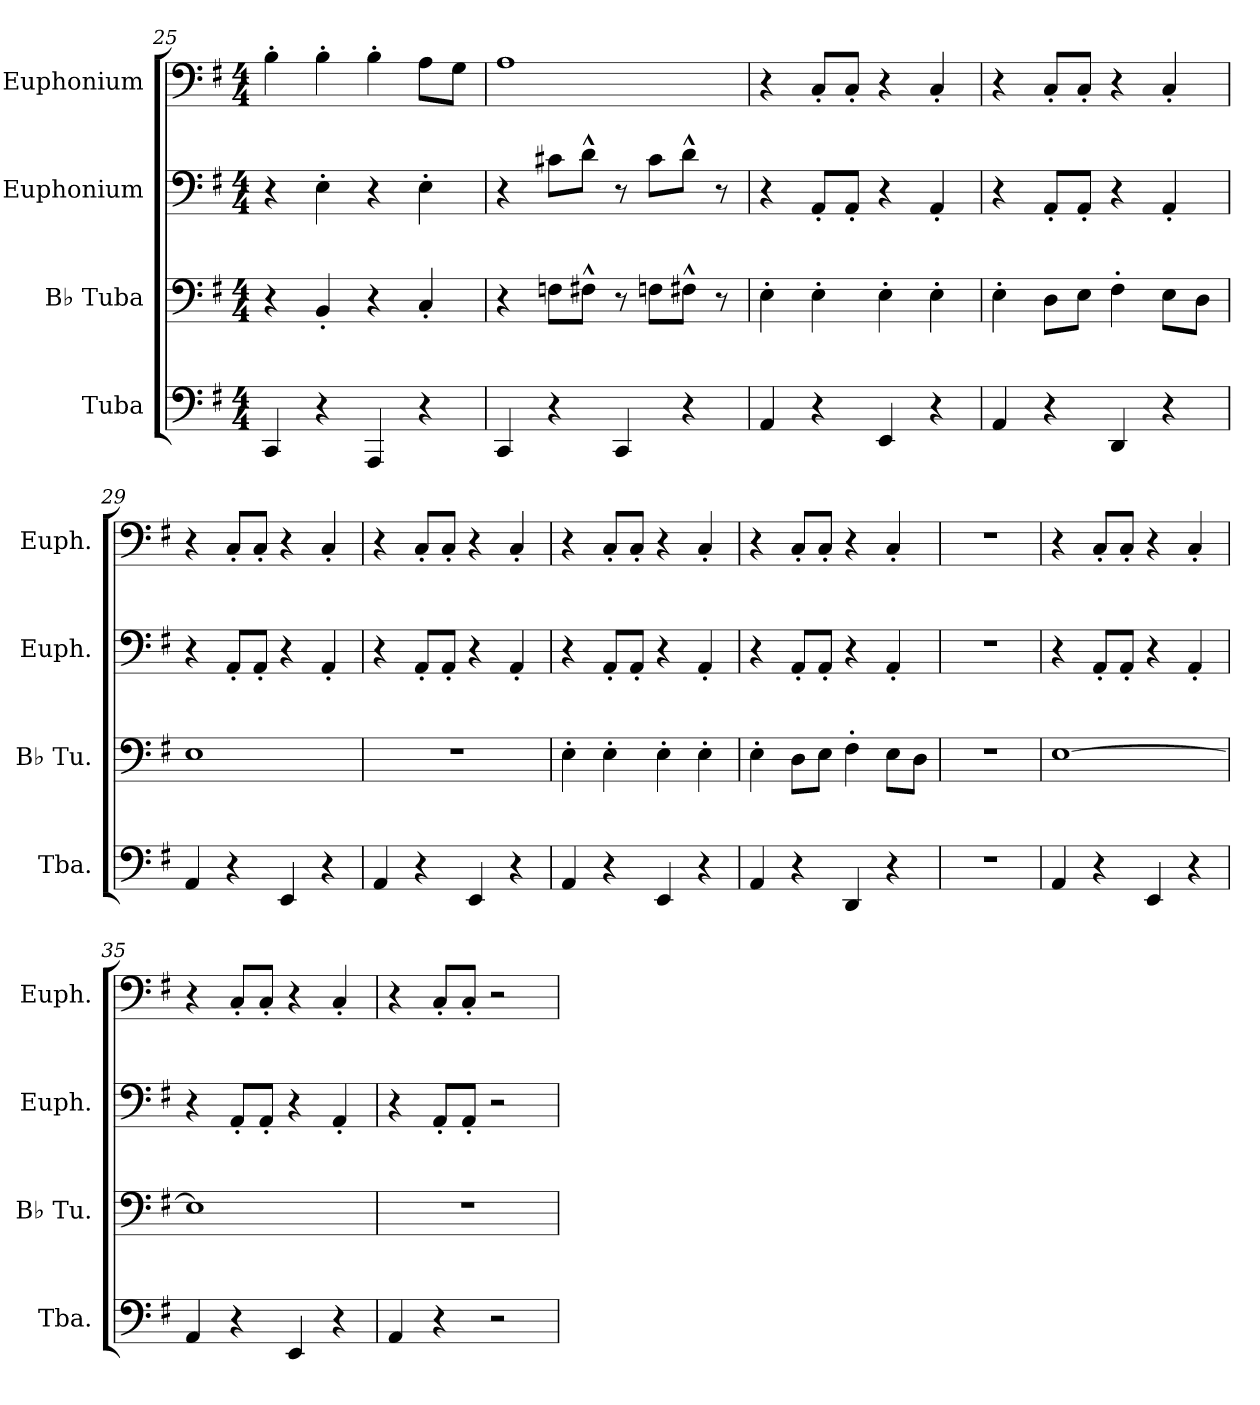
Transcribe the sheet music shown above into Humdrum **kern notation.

**kern	**kern	**kern	**kern
*part4	*part3	*part2	*part1
*staff4	*staff3	*staff2	*staff1
*I"Tuba	*I"B♭ Tuba	*I"Euphonium	*I"Euphonium
*I'Tba.	*I'B♭ Tu.	*I'Euph.	*I'Euph.
*clefF4	*clefF4	*clefF4	*clefF4
*k[f#]	*k[f#]	*k[f#]	*k[f#]
*M4/4	*M4/4	*M4/4	*M4/4
=25	=25	=25	=25
4CC/	4r	4r	4B'\
4r	4BB'/	4E'\	4B'\
4AAA/	4r	4r	4B'\
4r	4C'/	4E'\	8A\L
.	.	.	8G\J
=26	=26	=26	=26
4CC/	4r	4r	1A
4r	8Fn\L	8c#X\L	.
.	8F#X^^\J	8d^^\J	.
4CC/	8r	8r	.
.	8Fn\L	8c#\L	.
4r	8F#X^^\J	8d^^\J	.
.	8r	8r	.
!!LO:LB:g=z
=27	=27	=27	=27
4AA/	4E'\	4r	4r
4r	4E'\	8AA'/L	8C'/L
.	.	8AA'/J	8C'/J
4EE/	4E'\	4r	4r
4r	4E'\	4AA'/	4C'/
=28	=28	=28	=28
4AA/	4E'\	4r	4r
4r	8D\L	8AA'/L	8C'/L
.	8E\J	8AA'/J	8C'/J
4DD/	4F#'\	4r	4r
4r	8E\L	4AA'/	4C'/
.	8D\J	.	.
=29	=29	=29	=29
4AA/	1E	4r	4r
4r	.	8AA'/L	8C'/L
.	.	8AA'/J	8C'/J
4EE/	.	4r	4r
4r	.	4AA'/	4C'/
=30	=30	=30	=30
4AA/	1r	4r	4r
4r	.	8AA'/L	8C'/L
.	.	8AA'/J	8C'/J
4EE/	.	4r	4r
4r	.	4AA'/	4C'/
=31	=31	=31	=31
4AA/	4E'\	4r	4r
4r	4E'\	8AA'/L	8C'/L
.	.	8AA'/J	8C'/J
4EE/	4E'\	4r	4r
4r	4E'\	4AA'/	4C'/
=32	=32	=32	=32
4AA/	4E'\	4r	4r
4r	8D\L	8AA'/L	8C'/L
.	8E\J	8AA'/J	8C'/J
4DD/	4F#'\	4r	4r
4r	8E\L	4AA'/	4C'/
.	8D\J	.	.
=33	=33	=33	=33
1r	1r	1r	1r
!!LO:PB:g=z
=34	=34	=34	=34
4AA/	[1E	4r	4r
4r	.	8AA'/L	8C'/L
.	.	8AA'/J	8C'/J
4EE/	.	4r	4r
4r	.	4AA'/	4C'/
=35	=35	=35	=35
4AA/	1E]	4r	4r
4r	.	8AA'/L	8C'/L
.	.	8AA'/J	8C'/J
4EE/	.	4r	4r
4r	.	4AA'/	4C'/
=36	=36	=36	=36
4AA/	1r	4r	4r
4r	.	8AA'/L	8C'/L
.	.	8AA'/J	8C'/J
2r	.	2r	2r
=	=	=	=
*-	*-	*-	*-
